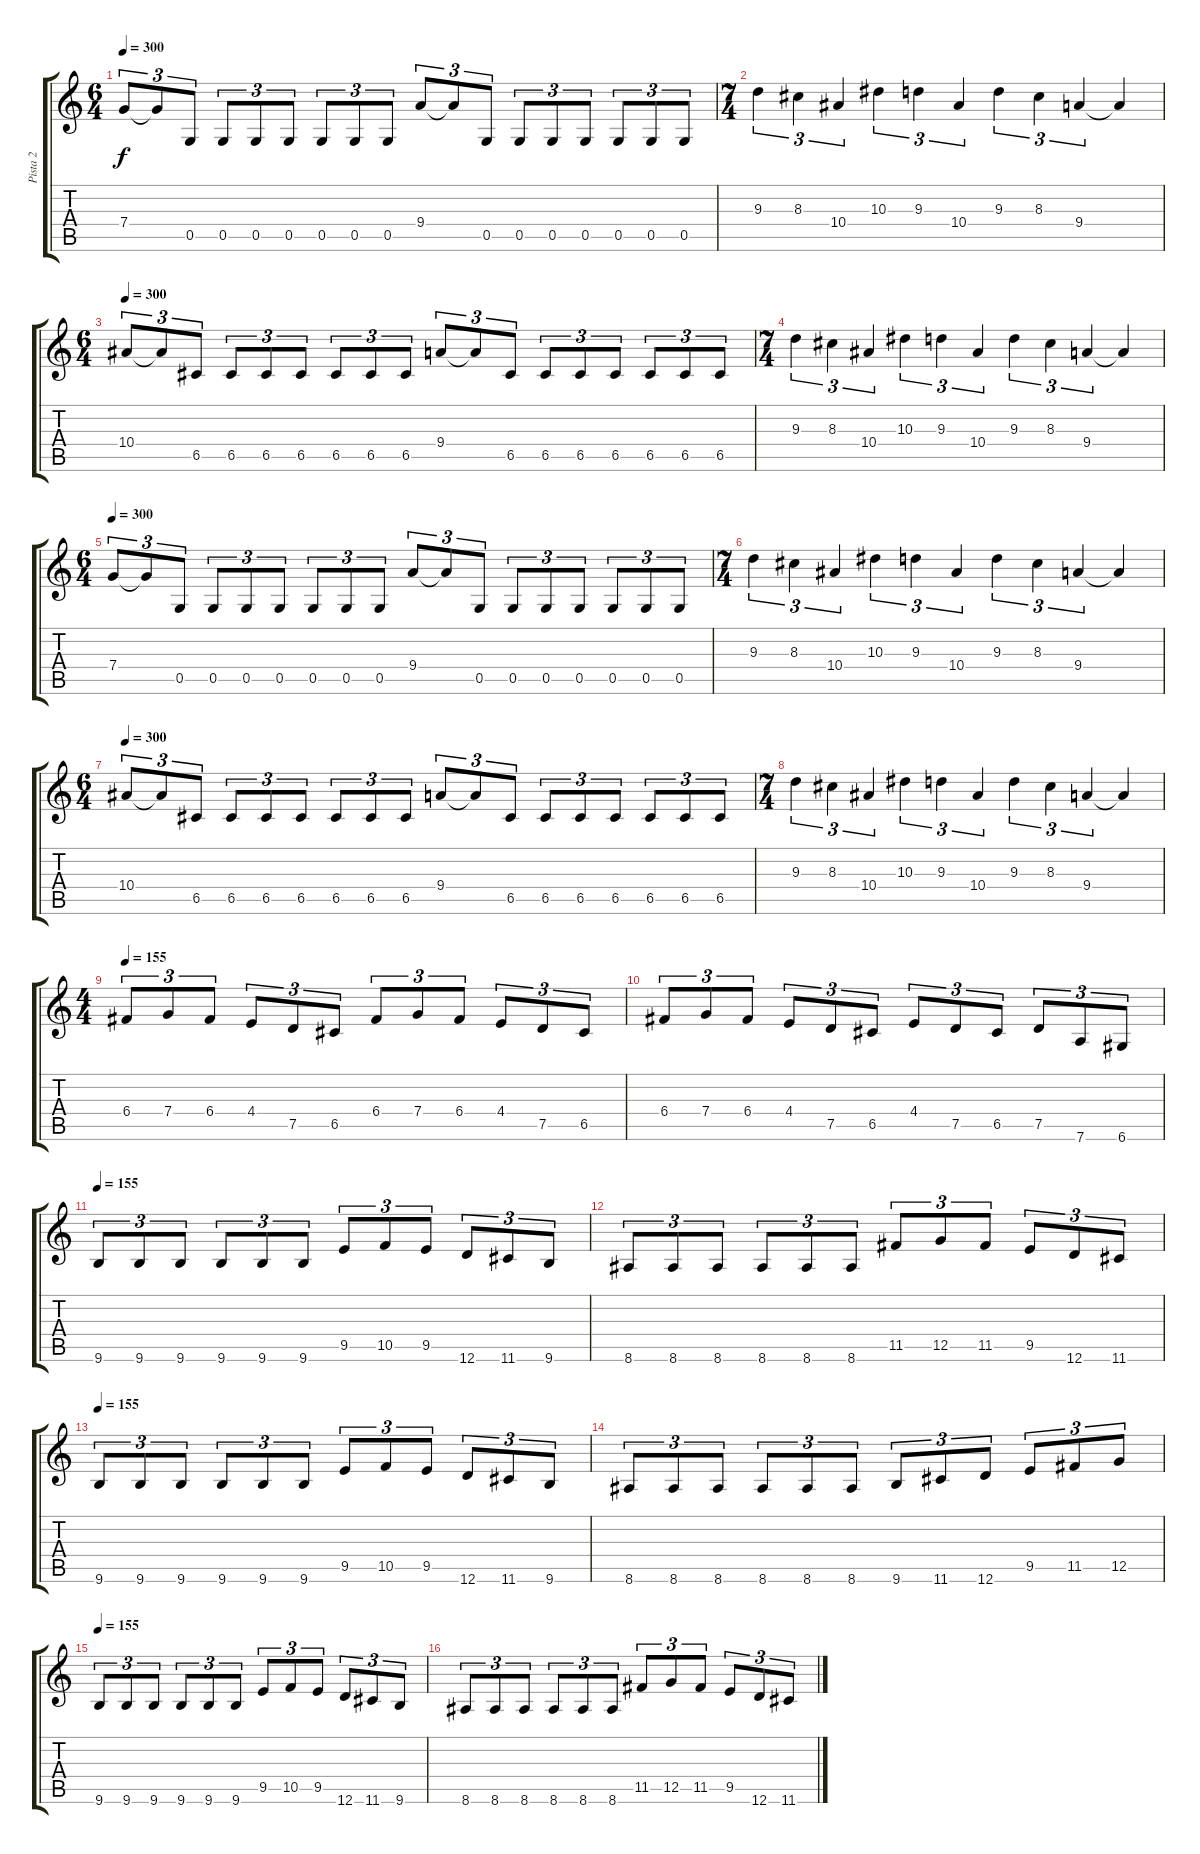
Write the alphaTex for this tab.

\track ("Pista 2" "Pista 2") {instrument distortionguitar}
\staff {score tabs}
\tuning (D4 A3 F3 C3 G2 D2) {hide}
\ts (6 4)
\tempo 300
\clef g2
\ks c
7.4.8{tu (3 2) dy f} 7.4{t}.8{tu (3 2)} 0.5.8{tu (3 2)} 0.5.8{tu (3 2)} 0.5.8{tu (3 2)} 0.5.8{tu (3 2)} 0.5.8{tu (3 2)} 0.5.8{tu (3 2)} 0.5.8{tu (3 2)} 9.4.8{tu (3 2)} 9.4{t}.8{tu (3 2)} 0.5.8{tu (3 2)} 0.5.8{tu (3 2)} 0.5.8{tu (3 2)} 0.5.8{tu (3 2)} 0.5.8{tu (3 2)} 0.5.8{tu (3 2)} 0.5.8{tu (3 2)} |
\ts (7 4)
9.3.4{tu (3 2)} 8.3.4{tu (3 2)} 10.4.4{tu (3 2)} 10.3.4{tu (3 2)} 9.3.4{tu (3 2)} 10.4.4{tu (3 2)} 9.3.4{tu (3 2)} 8.3.4{tu (3 2)} 9.4.4{tu (3 2)} 9.4{t}.4 |
\ts (6 4)
\tempo 300
10.4.8{tu (3 2)} 10.4{t}.8{tu (3 2)} 6.5.8{tu (3 2)} 6.5.8{tu (3 2)} 6.5.8{tu (3 2)} 6.5.8{tu (3 2)} 6.5.8{tu (3 2)} 6.5.8{tu (3 2)} 6.5.8{tu (3 2)} 9.4.8{tu (3 2)} 9.4{t}.8{tu (3 2)} 6.5.8{tu (3 2)} 6.5.8{tu (3 2)} 6.5.8{tu (3 2)} 6.5.8{tu (3 2)} 6.5.8{tu (3 2)} 6.5.8{tu (3 2)} 6.5.8{tu (3 2)} |
\ts (7 4)
9.3.4{tu (3 2)} 8.3.4{tu (3 2)} 10.4.4{tu (3 2)} 10.3.4{tu (3 2)} 9.3.4{tu (3 2)} 10.4.4{tu (3 2)} 9.3.4{tu (3 2)} 8.3.4{tu (3 2)} 9.4.4{tu (3 2)} 9.4{t}.4 |
\ts (6 4)
\tempo 300
7.4.8{tu (3 2)} 7.4{t}.8{tu (3 2)} 0.5.8{tu (3 2)} 0.5.8{tu (3 2)} 0.5.8{tu (3 2)} 0.5.8{tu (3 2)} 0.5.8{tu (3 2)} 0.5.8{tu (3 2)} 0.5.8{tu (3 2)} 9.4.8{tu (3 2)} 9.4{t}.8{tu (3 2)} 0.5.8{tu (3 2)} 0.5.8{tu (3 2)} 0.5.8{tu (3 2)} 0.5.8{tu (3 2)} 0.5.8{tu (3 2)} 0.5.8{tu (3 2)} 0.5.8{tu (3 2)} |
\ts (7 4)
9.3.4{tu (3 2)} 8.3.4{tu (3 2)} 10.4.4{tu (3 2)} 10.3.4{tu (3 2)} 9.3.4{tu (3 2)} 10.4.4{tu (3 2)} 9.3.4{tu (3 2)} 8.3.4{tu (3 2)} 9.4.4{tu (3 2)} 9.4{t}.4 |
\ts (6 4)
\tempo 300
10.4.8{tu (3 2)} 10.4{t}.8{tu (3 2)} 6.5.8{tu (3 2)} 6.5.8{tu (3 2)} 6.5.8{tu (3 2)} 6.5.8{tu (3 2)} 6.5.8{tu (3 2)} 6.5.8{tu (3 2)} 6.5.8{tu (3 2)} 9.4.8{tu (3 2)} 9.4{t}.8{tu (3 2)} 6.5.8{tu (3 2)} 6.5.8{tu (3 2)} 6.5.8{tu (3 2)} 6.5.8{tu (3 2)} 6.5.8{tu (3 2)} 6.5.8{tu (3 2)} 6.5.8{tu (3 2)} |
\ts (7 4)
9.3.4{tu (3 2)} 8.3.4{tu (3 2)} 10.4.4{tu (3 2)} 10.3.4{tu (3 2)} 9.3.4{tu (3 2)} 10.4.4{tu (3 2)} 9.3.4{tu (3 2)} 8.3.4{tu (3 2)} 9.4.4{tu (3 2)} 9.4{t}.4 |
\ts (4 4)
\tempo 155
6.4.8{tu (3 2)} 7.4.8{tu (3 2)} 6.4.8{tu (3 2)} 4.4.8{tu (3 2)} 7.5.8{tu (3 2)} 6.5.8{tu (3 2)} 6.4.8{tu (3 2)} 7.4.8{tu (3 2)} 6.4.8{tu (3 2)} 4.4.8{tu (3 2)} 7.5.8{tu (3 2)} 6.5.8{tu (3 2)} |
6.4.8{tu (3 2)} 7.4.8{tu (3 2)} 6.4.8{tu (3 2)} 4.4.8{tu (3 2)} 7.5.8{tu (3 2)} 6.5.8{tu (3 2)} 4.4.8{tu (3 2)} 7.5.8{tu (3 2)} 6.5.8{tu (3 2)} 7.5.8{tu (3 2)} 7.6.8{tu (3 2)} 6.6.8{tu (3 2)} |
\tempo 155
9.6.8{tu (3 2)} 9.6.8{tu (3 2)} 9.6.8{tu (3 2)} 9.6.8{tu (3 2)} 9.6.8{tu (3 2)} 9.6.8{tu (3 2)} 9.5.8{tu (3 2)} 10.5.8{tu (3 2)} 9.5.8{tu (3 2)} 12.6.8{tu (3 2)} 11.6.8{tu (3 2)} 9.6.8{tu (3 2)} |
8.6.8{tu (3 2)} 8.6.8{tu (3 2)} 8.6.8{tu (3 2)} 8.6.8{tu (3 2)} 8.6.8{tu (3 2)} 8.6.8{tu (3 2)} 11.5.8{tu (3 2)} 12.5.8{tu (3 2)} 11.5.8{tu (3 2)} 9.5.8{tu (3 2)} 12.6.8{tu (3 2)} 11.6.8{tu (3 2)} |
\tempo 155
9.6.8{tu (3 2)} 9.6.8{tu (3 2)} 9.6.8{tu (3 2)} 9.6.8{tu (3 2)} 9.6.8{tu (3 2)} 9.6.8{tu (3 2)} 9.5.8{tu (3 2)} 10.5.8{tu (3 2)} 9.5.8{tu (3 2)} 12.6.8{tu (3 2)} 11.6.8{tu (3 2)} 9.6.8{tu (3 2)} |
8.6.8{tu (3 2)} 8.6.8{tu (3 2)} 8.6.8{tu (3 2)} 8.6.8{tu (3 2)} 8.6.8{tu (3 2)} 8.6.8{tu (3 2)} 9.6.8{tu (3 2)} 11.6.8{tu (3 2)} 12.6.8{tu (3 2)} 9.5.8{tu (3 2)} 11.5.8{tu (3 2)} 12.5.8{tu (3 2)} |
\tempo 155
9.6.8{tu (3 2)} 9.6.8{tu (3 2)} 9.6.8{tu (3 2)} 9.6.8{tu (3 2)} 9.6.8{tu (3 2)} 9.6.8{tu (3 2)} 9.5.8{tu (3 2)} 10.5.8{tu (3 2)} 9.5.8{tu (3 2)} 12.6.8{tu (3 2)} 11.6.8{tu (3 2)} 9.6.8{tu (3 2)} |
8.6.8{tu (3 2)} 8.6.8{tu (3 2)} 8.6.8{tu (3 2)} 8.6.8{tu (3 2)} 8.6.8{tu (3 2)} 8.6.8{tu (3 2)} 11.5.8{tu (3 2)} 12.5.8{tu (3 2)} 11.5.8{tu (3 2)} 9.5.8{tu (3 2)} 12.6.8{tu (3 2)} 11.6.8{tu (3 2)}
